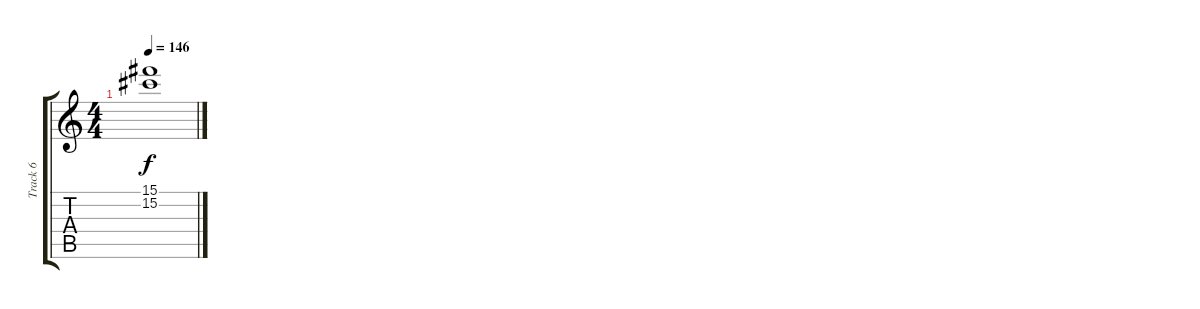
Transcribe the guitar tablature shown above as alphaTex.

\track ("Track 6" "Track 6") {instrument distortionguitar}
\staff {score tabs}
\tuning (Eb4 Bb3 Gb3 Db3 Ab2 Eb2) {hide}
\ts (4 4)
\tempo 146
\clef g2
\ks c
(15.1{t} 15.2{t}).1{dy f}
